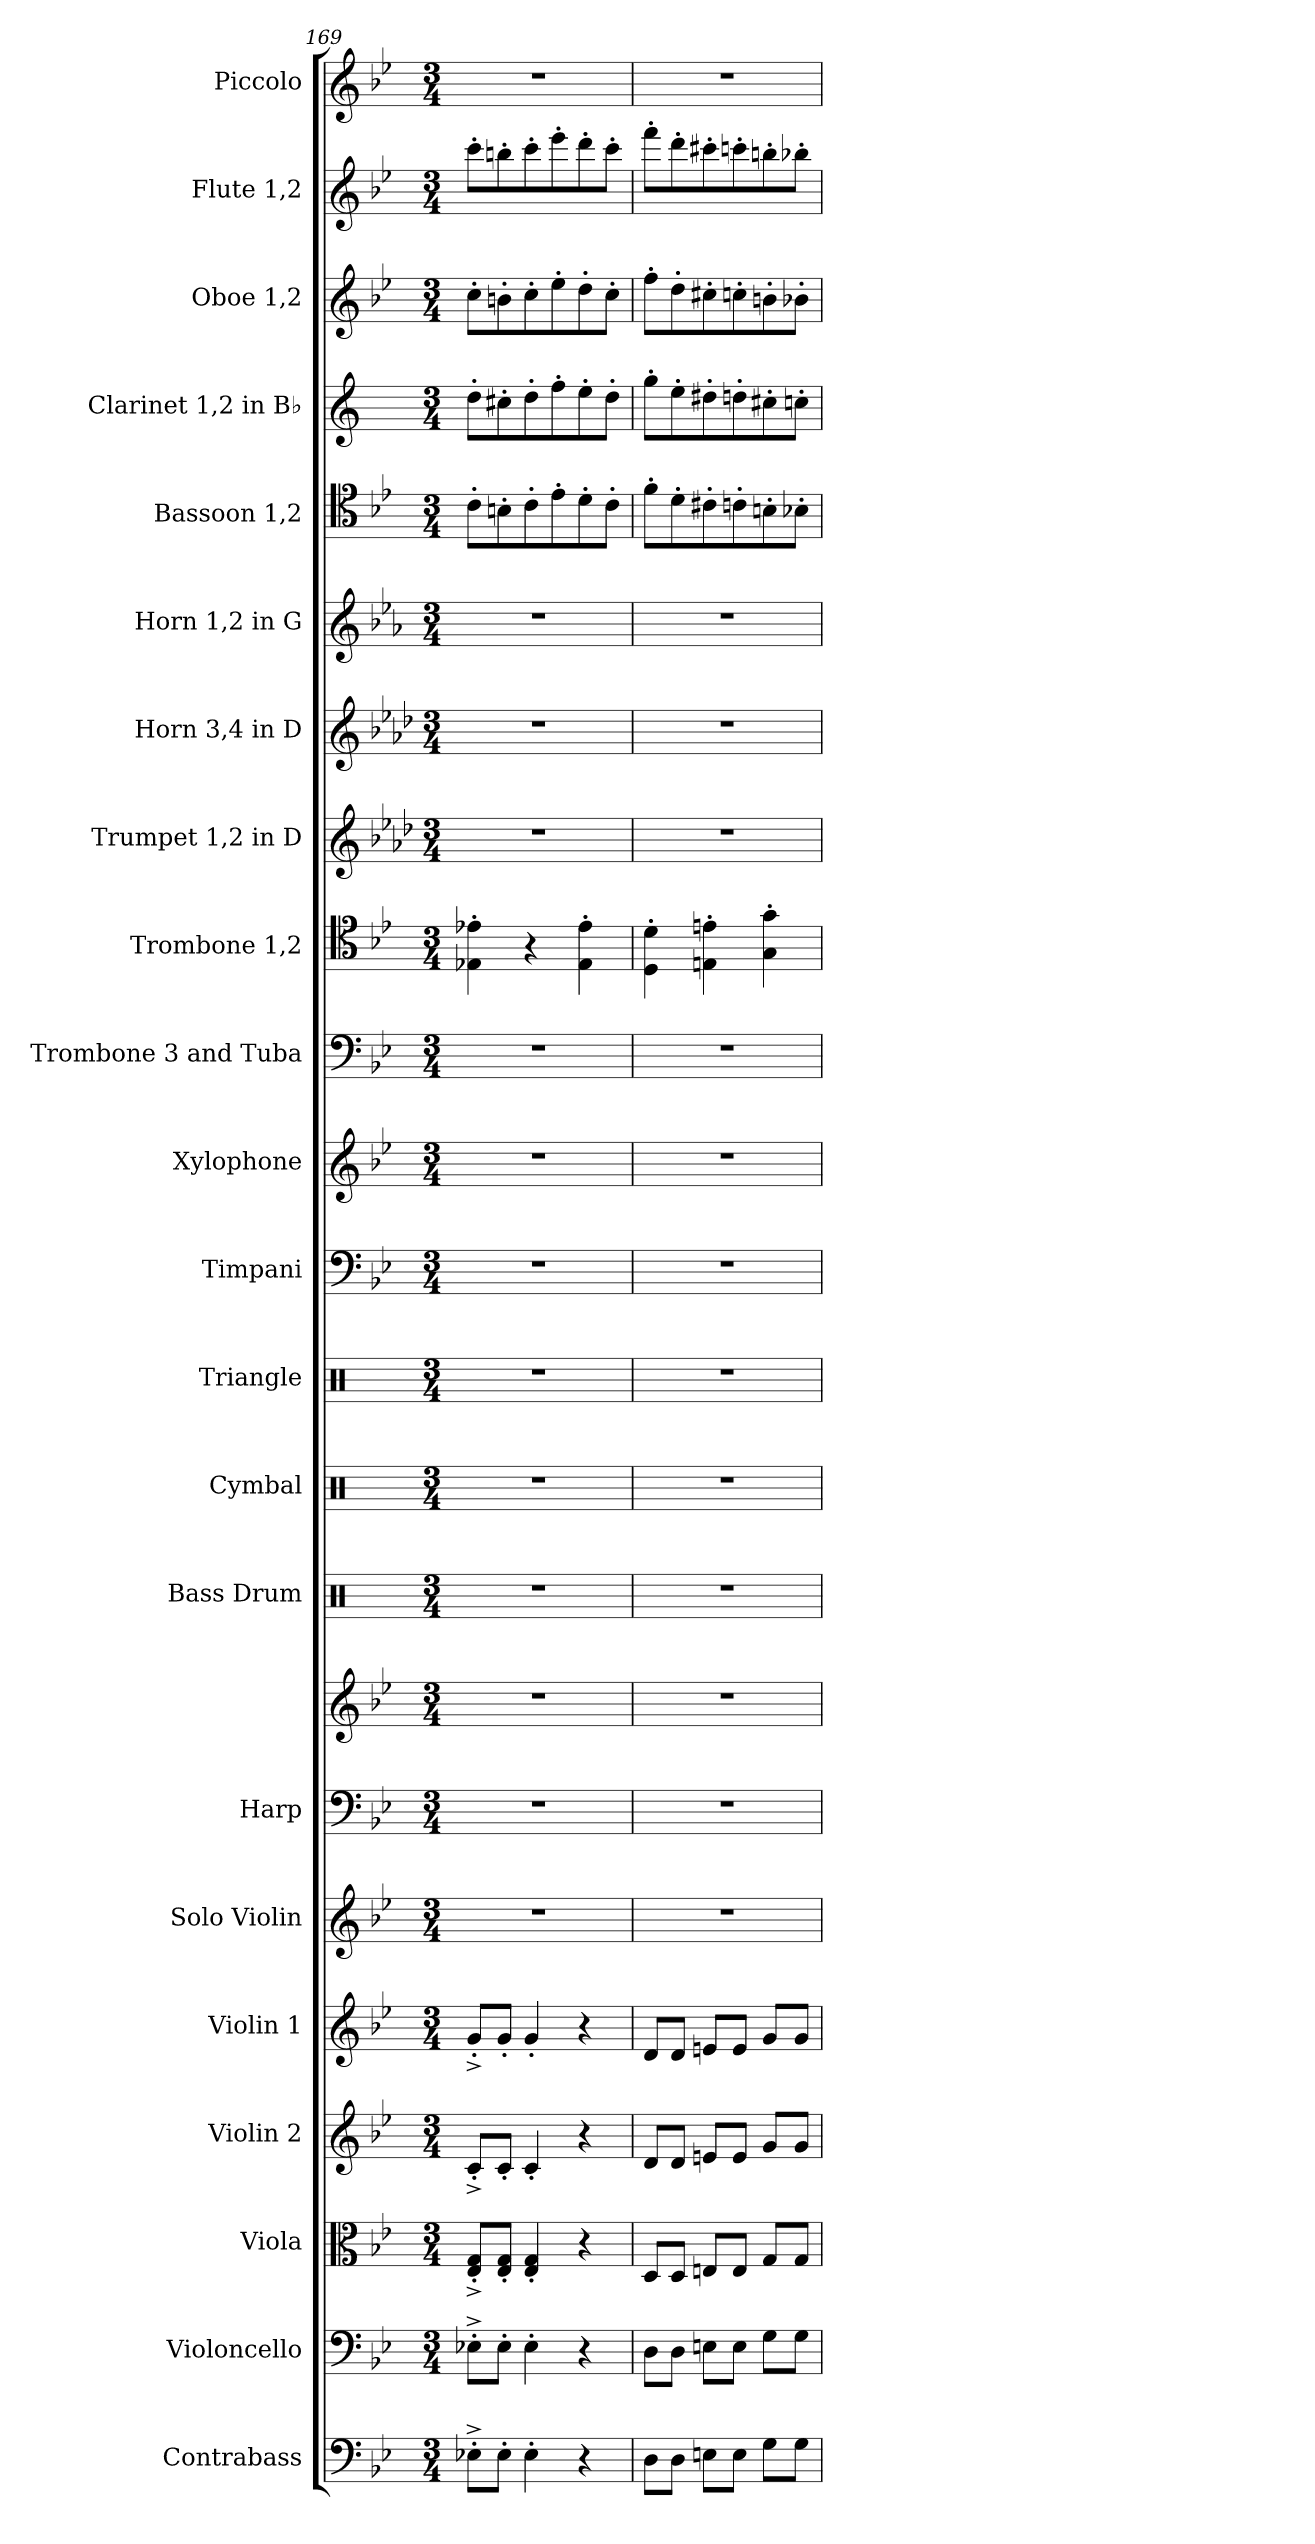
**kern	**kern	**kern	**kern	**kern	**kern	**kern	**kern	**kern	**kern	**kern	**kern	**kern	**kern	**kern	**kern	**kern	**kern	**kern	**kern	**kern	**kern	**kern
*part22	*part21	*part20	*part19	*part18	*part17	*part16	*part16	*part15	*part14	*part13	*part12	*part11	*part10	*part9	*part8	*part7	*part6	*part5	*part4	*part3	*part2	*part1
*staff23	*staff22	*staff21	*staff20	*staff19	*staff18	*staff17	*staff16	*staff15	*staff14	*staff13	*staff12	*staff11	*staff10	*staff9	*staff8	*staff7	*staff6	*staff5	*staff4	*staff3	*staff2	*staff1
*I"Contrabass	*I"Violoncello	*I"Viola	*I"Violin 2	*I"Violin 1	*I"Solo Violin	*I"Harp	*	*I"Bass Drum	*I"Cymbal	*I"Triangle	*I"Timpani	*I"Xylophone	*I"Trombone 3 and Tuba	*I"Trombone 1,2	*I"Trumpet 1,2 in D	*I"Horn 3,4 in D	*I"Horn 1,2 in G	*I"Bassoon 1,2	*I"Clarinet 1,2 in B♭	*I"Oboe 1,2	*I"Flute 1,2	*I"Piccolo
*I'Cb.	*I'Vc.	*I'Vla.	*I'Vln. 2	*I'Vln. 1	*I'Solo Vln.	*I'Hrp.	*	*I'B.D	*I'Cym.	*I'Trgl.	*I'Timp.	*I'Xyl.	*I'Tbn. 3 and Tba.	*I'Tbn. 1,2	*I'Tpt. 1,2 in D	*I'Hn. 3,4 in D	*I'Hn. 1,2 in G	*I'Bsn. 1,2	*I'Cl. 1,2 in B♭	*I'Ob. 1,2	*I'Fl. 1,2	*I'Picc.
*clefF4	*clefF4	*clefC3	*clefG2	*clefG2	*clefG2	*clefF4	*clefG2	*clefX	*clefX	*clefX	*clefF4	*clefG2	*clefF4	*clefC4	*clefG2	*clefG2	*clefG2	*clefC4	*clefG2	*clefG2	*clefG2	*clefG2
*ITrd7c12	*	*	*	*	*	*	*	*	*	*	*	*ITrd-7c-12	*	*	*ITrd-1c-2	*ITrd6c10	*ITrd3c5	*	*ITrd1c2	*	*	*ITrd-7c-12
*k[b-e-]	*k[b-e-]	*k[b-e-]	*k[b-e-]	*k[b-e-]	*k[b-e-]	*k[b-e-]	*k[b-e-]	*k[]	*k[]	*k[]	*k[b-e-]	*k[b-e-]	*k[b-e-]	*k[b-e-]	*k[b-e-]	*k[b-e-]	*k[b-e-]	*k[b-e-]	*k[b-e-]	*k[b-e-]	*k[b-e-]	*k[b-e-]
*M3/4	*M3/4	*M3/4	*M3/4	*M3/4	*M3/4	*M3/4	*M3/4	*M3/4	*M3/4	*M3/4	*M3/4	*M3/4	*M3/4	*M3/4	*M3/4	*M3/4	*M3/4	*M3/4	*M3/4	*M3/4	*M3/4	*M3/4
=169	=169	=169	=169	=169	=169	=169	=169	=169	=169	=169	=169	=169	=169	=169	=169	=169	=169	=169	=169	=169	=169	=169
8EE-X'^\L	8E-X'^\L	8E-/'^ 8G/'^L	8c'^/L	8g'^/L	2.r	2.r	2.r	2.r	2.r	2.r	2.r	2.r	2.r	4E-X\' 4e-X\'	2.r	2.r	2.r	8c'\L	8cc'\L	8cc'\L	8ccc'\L	2.r
8EE-'\J	8E-'\J	8E-/' 8G/'J	8c'/J	8g'/J	.	.	.	.	.	.	.	.	.	.	.	.	.	8Bn'\	8bn'\	8bn'\	8bbn'\	.
4EE-'\	4E-'\	4E-/' 4G/'	4c'/	4g'/	.	.	.	.	.	.	.	.	.	4r	.	.	.	8c'\	8cc'\	8cc'\	8ccc'\	.
.	.	.	.	.	.	.	.	.	.	.	.	.	.	.	.	.	.	8e-'\	8ee-'\	8ee-'\	8eee-'\	.
4r	4r	4r	4r	4r	.	.	.	.	.	.	.	.	.	4E-\' 4e-\'	.	.	.	8d'\	8dd'\	8dd'\	8ddd'\	.
.	.	.	.	.	.	.	.	.	.	.	.	.	.	.	.	.	.	8c'\J	8cc'\J	8cc'\J	8ccc'\J	.
=170	=170	=170	=170	=170	=170	=170	=170	=170	=170	=170	=170	=170	=170	=170	=170	=170	=170	=170	=170	=170	=170	=170
8DD\L	8D\L	8D/L	8d/L	8d/L	2.r	2.r	2.r	2.r	2.r	2.r	2.r	2.r	2.r	4D\' 4d\'	2.r	2.r	2.r	8f'\L	8ff'\L	8ff'\L	8fff'\L	2.r
8DD\J	8D\J	8D/J	8d/J	8d/J	.	.	.	.	.	.	.	.	.	.	.	.	.	8d'\	8dd'\	8dd'\	8ddd'\	.
8EEn\L	8En\L	8En/L	8en/L	8en/L	.	.	.	.	.	.	.	.	.	4En\' 4en\'	.	.	.	8c#X'\	8cc#X'\	8cc#X'\	8ccc#X'\	.
8EE\J	8E\J	8E/J	8e/J	8e/J	.	.	.	.	.	.	.	.	.	.	.	.	.	8cn'\	8ccn'\	8ccn'\	8cccn'\	.
8GG\L	8G\L	8G/L	8g/L	8g/L	.	.	.	.	.	.	.	.	.	4G\' 4g\'	.	.	.	8Bn'\	8bn'\	8bn'\	8bbn'\	.
8GG\J	8G\J	8G/J	8g/J	8g/J	.	.	.	.	.	.	.	.	.	.	.	.	.	8B-X'\J	8b-X'\J	8b-X'\J	8bb-X'\J	.
=	=	=	=	=	=	=	=	=	=	=	=	=	=	=	=	=	=	=	=	=	=	=
*-	*-	*-	*-	*-	*-	*-	*-	*-	*-	*-	*-	*-	*-	*-	*-	*-	*-	*-	*-	*-	*-	*-
